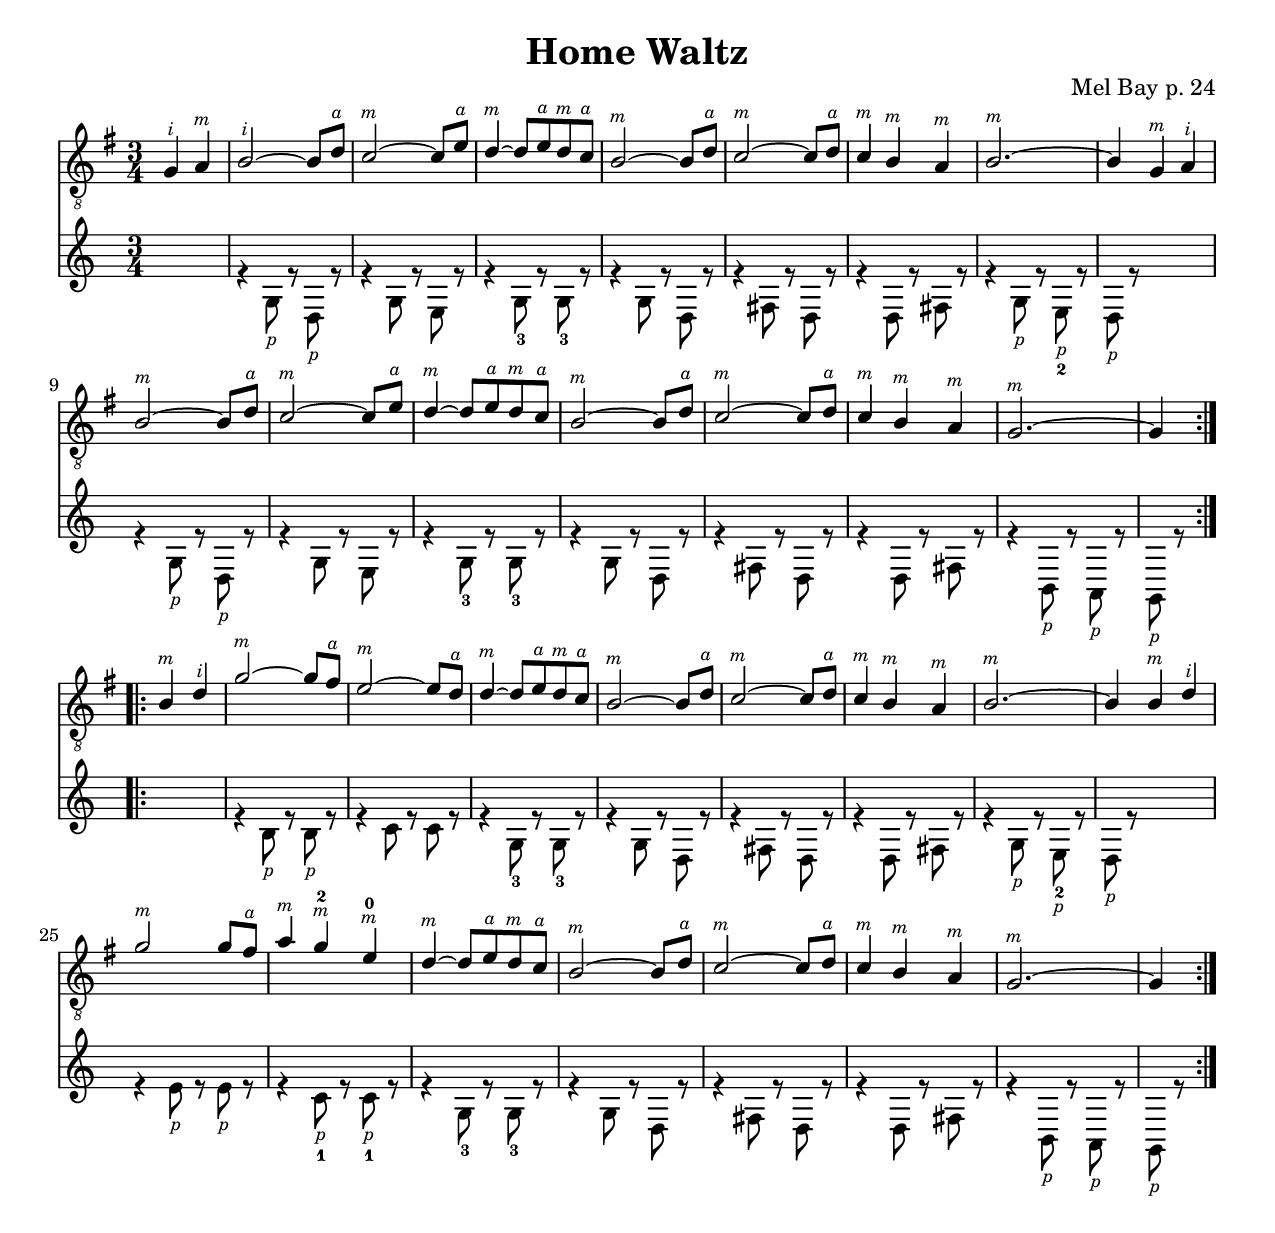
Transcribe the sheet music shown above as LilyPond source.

\include "style.ily"
\version "2.18.2"

% fix
"p" = \P
"i" = \I
"m" = \M
"a" = \A

\header {
  title = "Home Waltz"
  composer = "Mel Bay p. 24"
}


\score {

  << \chords {
    %chords
  } << \relative {
    % melody
    \clef "treble_8"
    \key g \major
    \time 3/4 
    \partial 2
    \repeat volta 2 {
      g4\i a\m |
      b2\i~ b8 d\a |
      c2\m~ c8 e\a |
      d4\m~ d8 e\a d\m c\a |
      b2\m~ b8 d\a |
      c2\m~ c8 d\a |
      c4\m b\m a\m |
      b2.~ \m |
      b4 g\m a\i |  \break
      b2\m~ b8 d\a |
      c2\m~ c8 e\a |
      d4\m~ d8 e\a d\m c\a |
      b2\m~ b8 d\a |
      c2\m~ c8 d\a |
      c4\m b\m a\m |
      g2.\m~ g4  \break
    }
    \repeat volta 2 {
      b4\m d\i |
      g2\m~ g8 fs\a |
      e2\m~ e8 d\a |
      d4\m~ d8 e\a d\m c\a |
      b2\m~ b8 d\a |
      c2\m~ c8 d\a |
      c4\m b\m a\m |
      b2.\m~  |
      b4 b\m d\i | \break
      g2\m\~ g8 fs\a |
      a4\m g\m-2 e\m-0 |
      d\m~ d8 e\a d\m c\a |
      b2\m~ b8 d\a |
      c2\m~ c8 d\a |
      c4\m b\m a\m |
      g2.\m~  | g4
    }
  } \\ \relative {
    % accompaniment
    \repeat volta 2 {
      s4 s4 |
      r4 g8\p r d\p r |
      r4 g8 r e r |
      r4 g8-3 r g-3 r |
      r4 g8 r d r |
      r4 fs8 r d r |
      r4 d8 r fs r |
      r4 g8\p r e\p-2 r |
      d8\p r s4 s4 | \break
      r4 g8\p r d\p r |
      r4 g8 r e r |
      r4 g8-3 r g-3 r |
      r4 g8 r d r |
      r4 fs8 r d r |
      r4 d8 r fs r |
      r4 b,8\p r a\p r |
      g8\p r \break
    }
    \repeat volta 2 {
      s4 s4 |
      r4 b'8\p r b\p r |
      r4 c8 r c r |
      r4 g8-3 r g-3 r |
      r4 g8 r d r |
      r4 fs8 r d r |
      r4 d8 r fs r |
      r4 g8\p r e-2\p r |
      d8\p r s4 s4 |
      \break
      r4 e'8\p r e\p r |
      r4 c8\p-1 r c\p-1 r |
      r4 g8-3 r g-3 r |
      r4 g8 r d r |
      r4 fs8 r d r |
      r4 d8 r fs r |
      r4 b,8\p r a\p r |
      g\p r \break
    }
  } >> >>
}


